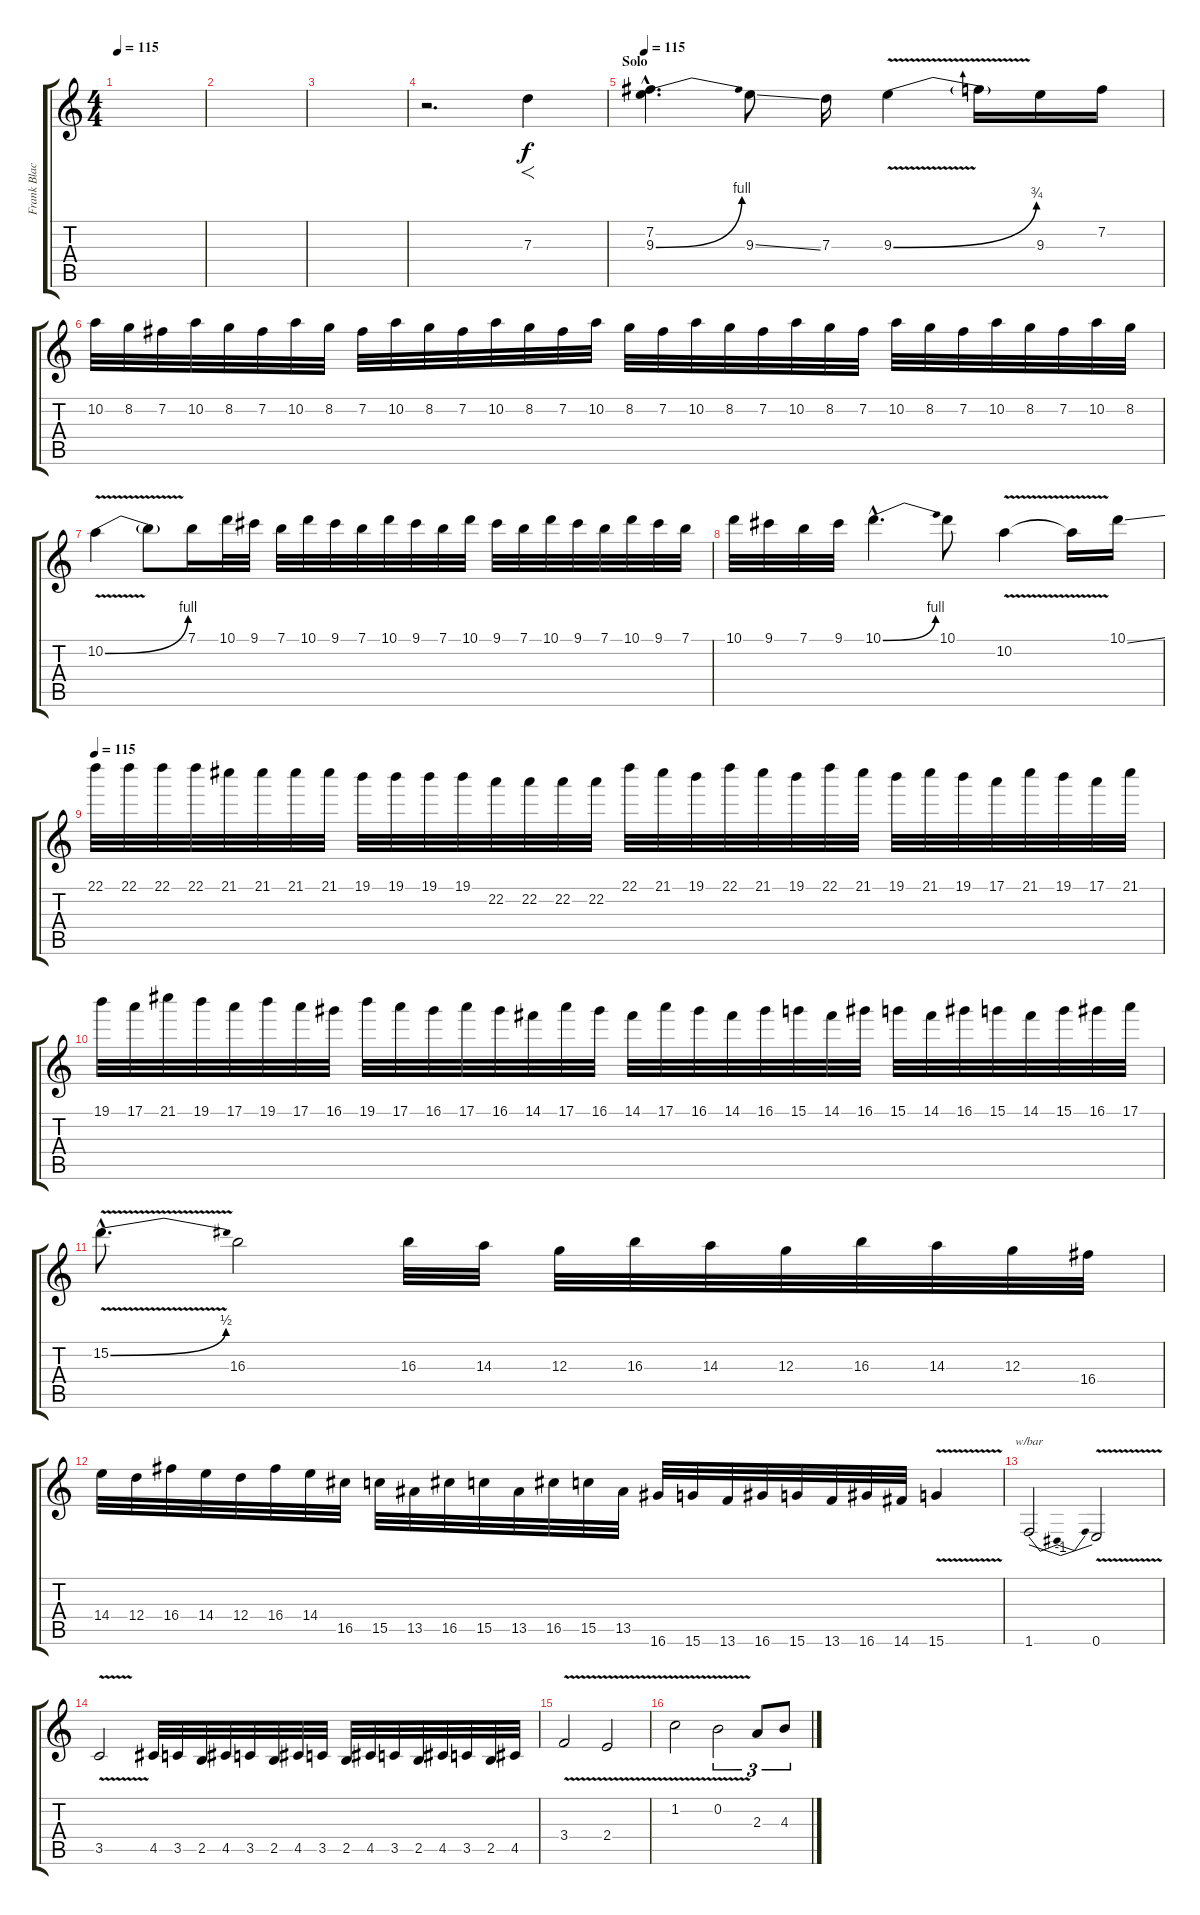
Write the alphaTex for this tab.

\track ("Frank Blackfire (Lead guitar)" "Frank Blac") {instrument overdrivenguitar}
\staff {score tabs}
\tuning (E4 B3 G3 D3 A2 E2) {hide}
\ts (4 4)
\tempo 115
\clef g2
\ks c
|
|
|
r.2{d} 7.3.4{f} |
\section ("" "Solo")
\tempo 115
(7.2{hac} 9.3{be (bend 0 0 60 4) hac}).4{d} 9.3{ss}.8 7.3.16 9.3{be (bend 0 0 60 3) v}.4 9.3{t}.16 9.3.16 7.2.16 |
10.2.32 8.2.32 7.2.32 10.2.32 8.2.32 7.2.32 10.2.32 8.2.32 7.2.32 10.2.32 8.2.32 7.2.32 10.2.32 8.2.32 7.2.32 10.2.32 8.2.32 7.2.32 10.2.32 8.2.32 7.2.32 10.2.32 8.2.32 7.2.32 10.2.32 8.2.32 7.2.32 10.2.32 8.2.32 7.2.32 10.2.32 8.2.32 |
10.2{be (bend 0 0 60 4) v}.4 10.2{t}.8 7.1.16 10.1.32 9.1.32 7.1.32 10.1.32 9.1.32 7.1.32 10.1.32 9.1.32 7.1.32 10.1.32 9.1.32 7.1.32 10.1.32 9.1.32 7.1.32 10.1.32 9.1.32 7.1.32 |
10.1.32 9.1.32 7.1.32 9.1.32 10.1{be (bend 0 0 60 4) hac}.4{d} 10.1.8 10.2{v}.4 10.2{t}.16 10.1{ss}.16 |
\tempo 115
22.1.32 22.1.32 22.1.32 22.1.32 21.1.32 21.1.32 21.1.32 21.1.32 19.1.32 19.1.32 19.1.32 19.1.32 22.2.32 22.2.32 22.2.32 22.2.32 22.1.32 21.1.32 19.1.32 22.1.32 21.1.32 19.1.32 22.1.32 21.1.32 19.1.32 21.1.32 19.1.32 17.1.32 21.1.32 19.1.32 17.1.32 21.1.32 |
19.1.32 17.1.32 21.1.32 19.1.32 17.1.32 19.1.32 17.1.32 16.1.32 19.1.32 17.1.32 16.1.32 17.1.32 16.1.32 14.1.32 17.1.32 16.1.32 14.1.32 17.1.32 16.1.32 14.1.32 16.1.32 15.1.32 14.1.32 16.1.32 15.1.32 14.1.32 16.1.32 15.1.32 14.1.32 15.1.32 16.1.32 17.1.32 |
15.2{be (bend 0 0 60 2) v hac}.8{d} 16.3.2 16.3.32 14.3.32 12.3.32 16.3.32 14.3.32 12.3.32 16.3.32 14.3.32 12.3.32 16.4.32 |
14.4.32 12.4.32 16.4.32 14.4.32 12.4.32 16.4.32 14.4.32 16.5.32 15.5.32 13.5.32 16.5.32 15.5.32 13.5.32 16.5.32 15.5.32 13.5.32 16.6.32 15.6.32 13.6.32 16.6.32 15.6.32 13.6.32 16.6.32 14.6.32 15.6{v}.4 |
1.6.2{tbe (dip default 0 0 30 -4 60 0)} 0.6{v}.2 |
3.5{v}.2 4.5.32 3.5.32 2.5.32 4.5.32 3.5.32 2.5.32 4.5.32 3.5.32 2.5.32 4.5.32 3.5.32 2.5.32 4.5.32 3.5.32 2.5.32 4.5.32 |
3.4{v}.2 2.4{v}.2 |
1.2{v}.2 0.2{v}.2{tu (3 2)} 2.3.8{tu (3 2)} 4.3.8{tu (3 2)}
